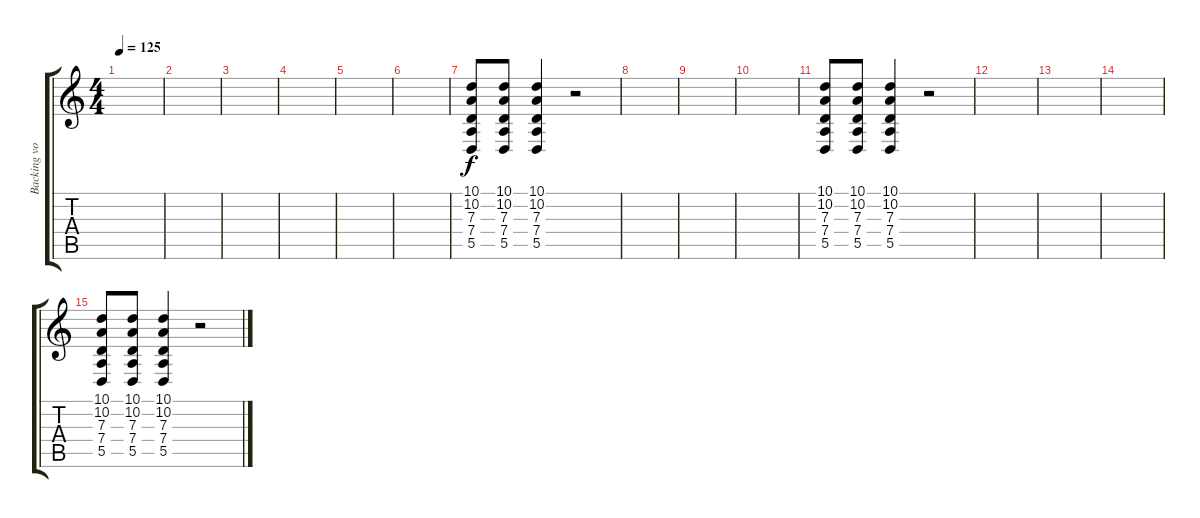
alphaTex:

\track ("Backing vocals" "Backing vo") {instrument oboe}
\staff {score tabs}
\tuning (E4 B3 G3 D3 A2 E2) {hide}
\ts (4 4)
\tempo 125
\clef g2
\ks c
|
|
|
|
|
|
(10.1 10.2 7.3 7.4 5.5).8 (10.1 10.2 7.3 7.4 5.5).8 (10.1 10.2 7.3 7.4 5.5).4 r.2 |
|
|
|
(10.1 10.2 7.3 7.4 5.5).8 (10.1 10.2 7.3 7.4 5.5).8 (10.1 10.2 7.3 7.4 5.5).4 r.2 |
|
|
|
(10.1 10.2 7.3 7.4 5.5).8 (10.1 10.2 7.3 7.4 5.5).8 (10.1 10.2 7.3 7.4 5.5).4 r.2
